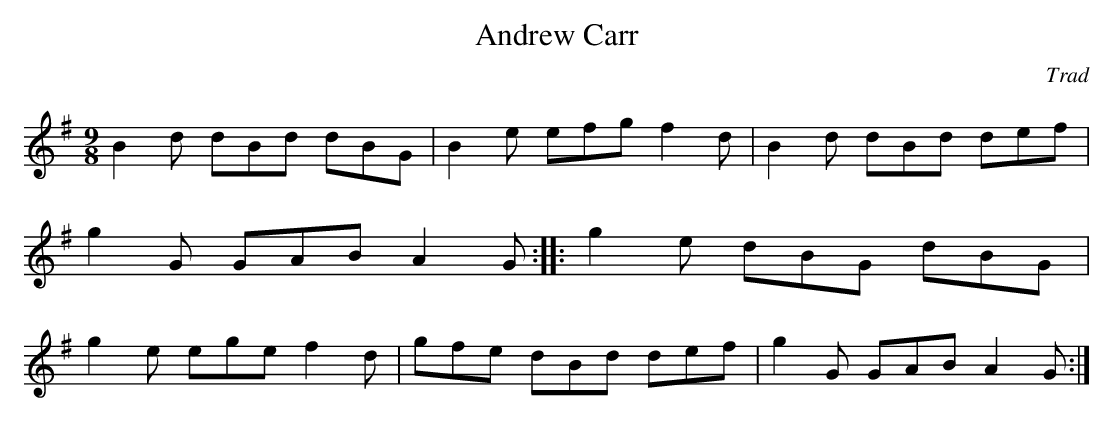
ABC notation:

X:1
T:Andrew Carr
C:Trad
M:9/8
K:G
B2 d dBd dBG | B2 e efg f2 d| B2 d dBd def | g2 G GAB A2 G::\
g2 e dBG dBG | g2 e ege f2 d| gfe dBd def |g2 G GAB A2 G:|
